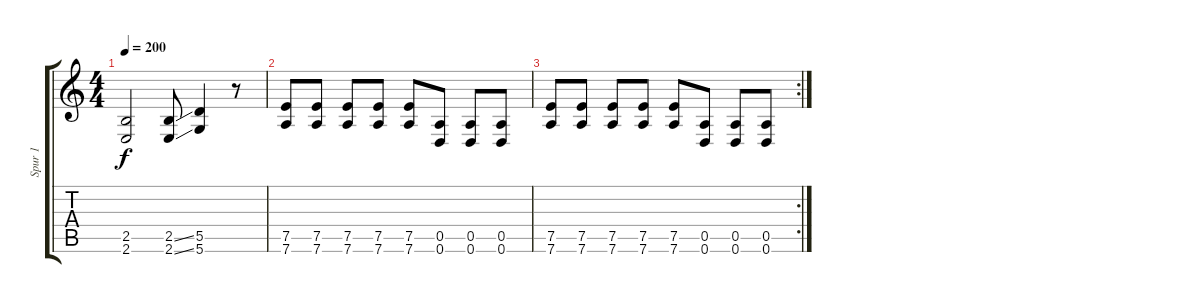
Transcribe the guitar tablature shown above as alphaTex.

\track ("Spur 1" "Spur 1") {instrument distortionguitar}
\staff {score tabs}
\tuning (E4 B3 G3 D3 A2 D2) {hide}
\ts (4 4)
\tempo 200
\clef g2
\ks c
(2.5 2.6).2{dy f} (2.5{ss} 2.6{ss}).8 (5.5 5.6).4 r.8 |
(7.5 7.6).8 (7.5 7.6).8 (7.5 7.6).8 (7.5 7.6).8 (7.5 7.6).8 (0.5 0.6).8 (0.5 0.6).8 (0.5 0.6).8 |
\rc 2
(7.5 7.6).8 (7.5 7.6).8 (7.5 7.6).8 (7.5 7.6).8 (7.5 7.6).8 (0.5 0.6).8 (0.5 0.6).8 (0.5 0.6).8
